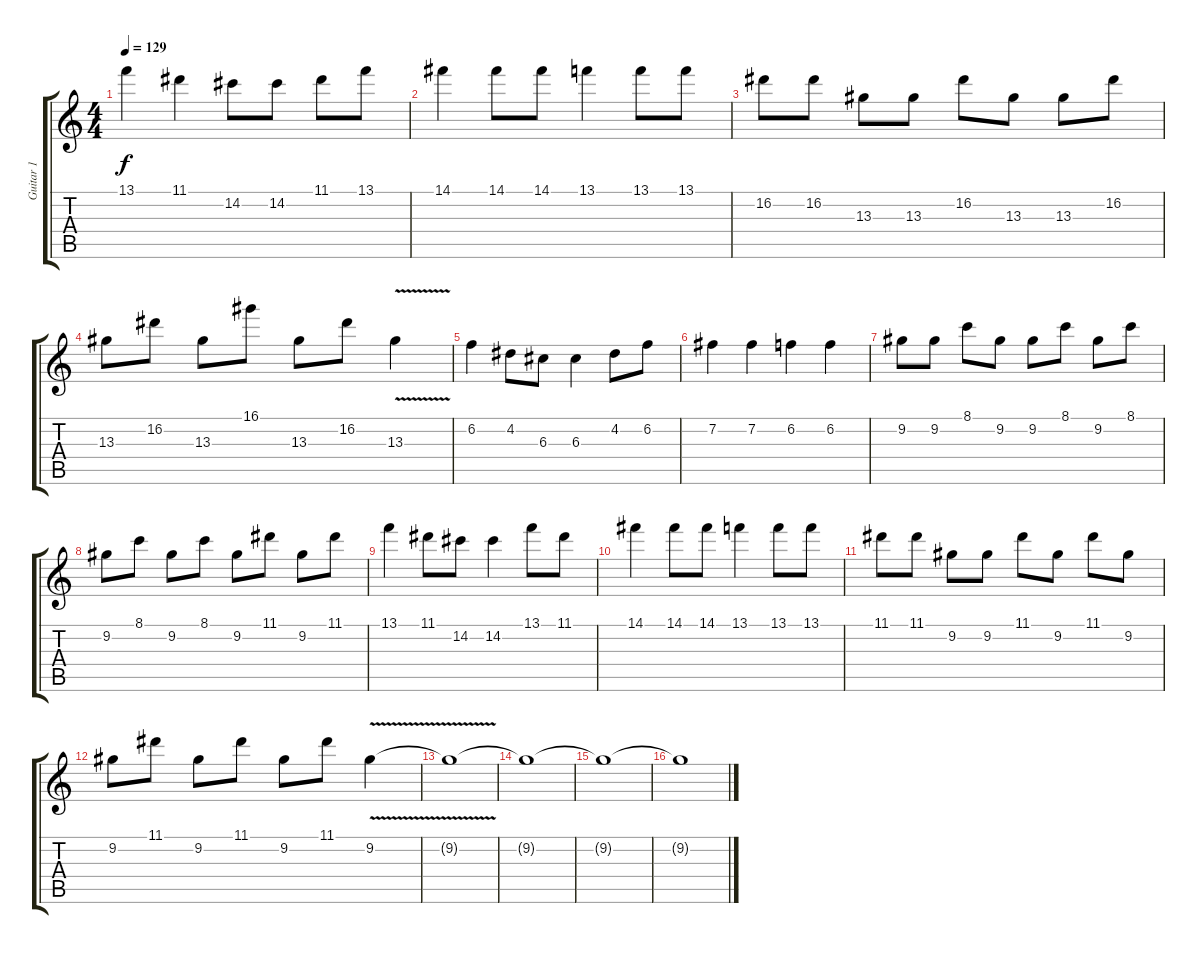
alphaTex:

\track ("Guitar 1" "Guitar 1") {instrument electricguitarjazz}
\staff {score tabs}
\tuning (E4 B3 G3 D3 A2 E2) {hide}
\ts (4 4)
\tempo 129
\clef g2
\ks c
13.1.4{dy f} 11.1.4 14.2.8 14.2.8 11.1.8 13.1.8 |
14.1.4 14.1.8 14.1.8 13.1.4 13.1.8 13.1.8 |
16.2.8 16.2.8 13.3.8 13.3.8 16.2.8 13.3.8 13.3.8 16.2.8 |
13.3.8 16.2.8 13.3.8 16.1.8 13.3.8 16.2.8 13.3{v}.4 |
6.2.4 4.2.8 6.3.8 6.3.4 4.2.8 6.2.8 |
7.2.4 7.2.4 6.2.4 6.2.4 |
9.2.8 9.2.8 8.1.8 9.2.8 9.2.8 8.1.8 9.2.8 8.1.8 |
9.2.8 8.1.8 9.2.8 8.1.8 9.2.8 11.1.8 9.2.8 11.1.8 |
13.1.4 11.1.8 14.2.8 14.2.4 13.1.8 11.1.8 |
14.1.4 14.1.8 14.1.8 13.1.4 13.1.8 13.1.8 |
11.1.8 11.1.8 9.2.8 9.2.8 11.1.8 9.2.8 11.1.8 9.2.8 |
9.2.8 11.1.8 9.2.8 11.1.8 9.2.8 11.1.8 9.2{v}.4 |
9.2{t}.1 |
9.2{t}.1 |
9.2{t}.1 |
9.2{t}.1
